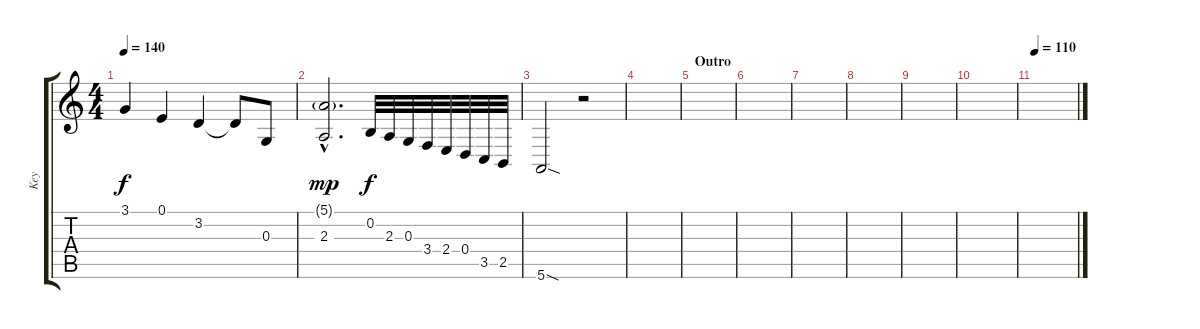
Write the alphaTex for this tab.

\track ("Key" "Key") {instrument pad2warm}
\staff {score tabs}
\tuning (E4 B3 G3 D3 A2 E2) {hide}
\ts (4 4)
\tempo 140
\clef g2
\ks c
3.1.4{dy f} 0.1.4 3.2.4 3.2{t}.8 0.3.8 |
(5.1{g hac} 2.3{hac}).2{d dy mp} 0.2.32{dy f} 2.3.32 0.3.32 3.4.32 2.4.32 0.4.32 3.5.32 2.5.32 |
5.6{sod}.2 r.2 |
|
\section ("" "Outro")
|
|
|
|
|
|
\tempo 110
